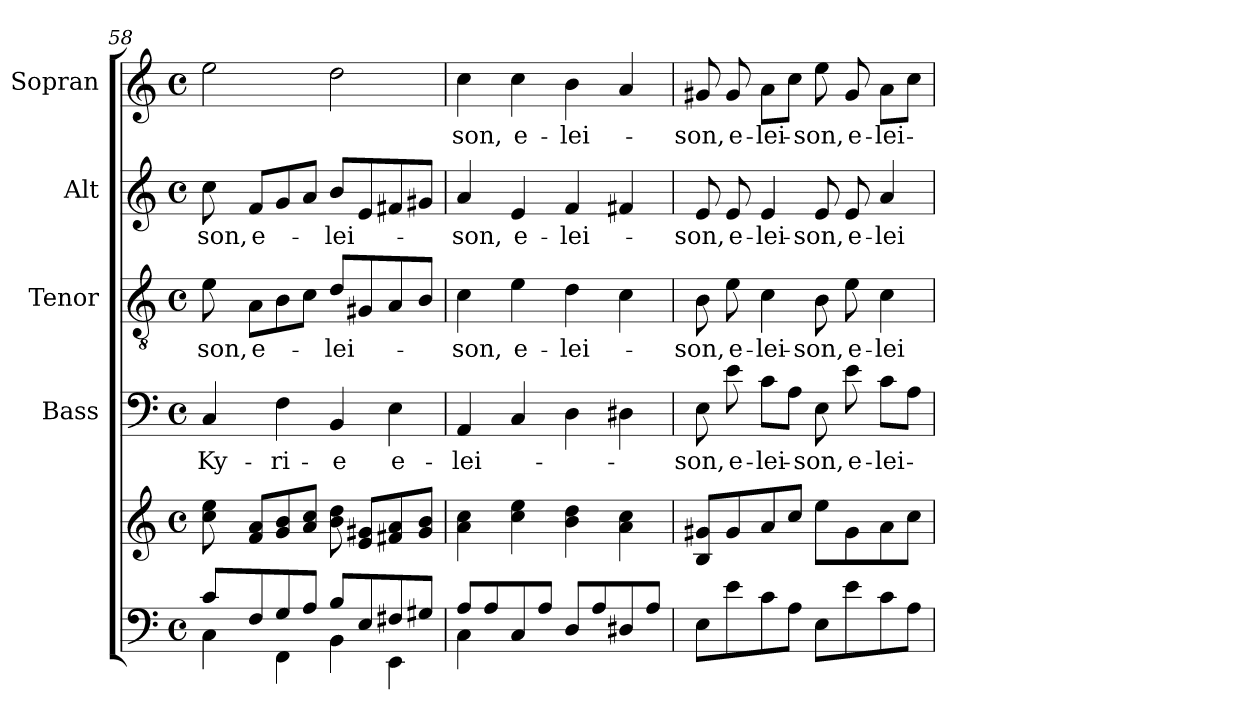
**kern	**kern	**kern	**text	**kern	**text	**kern	**text	**kern	**text
*part5	*part5	*part4	*part4	*part3	*part3	*part2	*part2	*part1	*part1
*staff6	*staff5	*staff4	*staff4	*staff3	*staff3	*staff2	*staff2	*staff1	*staff1
*	*	*I"Bass	*	*I"Tenor	*	*I"Alt	*	*I"Sopran	*
*	*	*I'B.	*	*I'T.	*	*I'A.	*	*I'S.	*
*clefF4	*clefG2	*clefF4	*	*clefGv2	*	*clefG2	*	*clefG2	*
*k[]	*k[]	*k[]	*	*k[]	*	*k[]	*	*k[]	*
*C:	*C:	*C:	*	*C:	*	*C:	*	*C:	*
*M4/4	*M4/4	*M4/4	*	*M4/4	*	*M4/4	*	*M4/4	*
*met(c)	*met(c)	*met(c)	*	*met(c)	*	*met(c)	*	*met(c)	*
=58	=58	=58	=58	=58	=58	=58	=58	=58	=58
*^	*	*	*	*	*	*	*	*	*
!	!	!	!	!LO:LY:b	!	!LO:LY:b	!	!LO:LY:b	!	!
8c/L	4C\	8cc\ 8ee\	4C/	Ky-	8e\	-son,	8cc\	-son,	2ee\	.
!	!	!	!	!	!	!LO:LY:b	!	!LO:LY:b	!	!
8F/	.	8f/ 8a/L	.	.	8A\L	e-	8f/L	e-	.	.
!	!	!	!	!LO:LY:b	!	!	!	!	!	!
8G/	4FF\	8g/ 8b/	4F\	-ri-	8B\	.	8g/	.	.	.
8A/J	.	8a/ 8cc/J	.	.	8c\J	.	8a/J	.	.	.
!	!	!	!	!LO:LY:b	!	!LO:LY:b	!	!LO:LY:b	!	!
8B/L	4BB\	8b\ 8dd\	4BB/	-e	8d/L	-lei-	8b/L	-lei-	2dd\	.
8E/	.	8e/ 8g#X/L	.	.	8G#X/	.	8e/	.	.	.
!	!	!	!	!LO:LY:b	!	!	!	!	!	!
8F#X/	4EE\	8f#X/ 8a/	4E\	e-	8A/	.	8f#X/	.	.	.
8G#X/J	.	8g#/ 8b/J	.	.	8B/J	.	8g#X/J	.	.	.
!!LO:LB:g=z
=59	=59	=59	=59	=59	=59	=59	=59	=59	=59	=59
!	!	!	!	!LO:LY:b	!	!LO:LY:b	!	!LO:LY:b	!	!LO:LY:b
8A/L	4C\	4a\ 4cc\	4AA/	-lei-	4c\	-son,	4a/	-son,	4cc\	-son,
8A/	.	.	.	.	.	.	.	.	.	.
!	!	!	!	!	!	!LO:LY:b	!	!LO:LY:b	!	!LO:LY:b
8C/	2.ryy	4cc\ 4ee\	4C/	.	4e\	e-	4e/	e-	4cc\	e-
8A/J	.	.	.	.	.	.	.	.	.	.
!	!	!	!	!	!	!LO:LY:b	!	!LO:LY:b	!	!LO:LY:b
8D/L	.	4b\ 4dd\	4D\	.	4d\	-lei-	4f/	-lei-	4b\	-lei-
8A/	.	.	.	.	.	.	.	.	.	.
8D#X/	.	4a\ 4cc\	4D#X\	.	4c\	.	4f#X/	.	4a/	.
8A/J	.	.	.	.	.	.	.	.	.	.
*v	*v	*	*	*	*	*	*	*	*	*
=60	=60	=60	=60	=60	=60	=60	=60	=60	=60
!	!	!	!LO:LY:b	!	!LO:LY:b	!	!LO:LY:b	!	!LO:LY:b
8E\L	8B/ 8g#X/L	8E\	-son,	8B\	-son,	8e/	-son,	8g#X/	-son,
!	!	!	!LO:LY:b	!	!LO:LY:b	!	!LO:LY:b	!	!LO:LY:b
8e\	8g#/	8e\	e-	8e\	e-	8e/	e-	8g#/	e-
!	!	!	!LO:LY:b	!	!LO:LY:b	!	!LO:LY:b	!	!LO:LY:b
8c\	8a/	8c\L	-lei-	4c\	-lei-	4e/	-lei-	8a\L	-lei-
8A\J	8cc/J	8A\J	.	.	.	.	.	8cc\J	.
!	!	!	!LO:LY:b	!	!LO:LY:b	!	!LO:LY:b	!	!LO:LY:b
8E\L	8ee\L	8E\	-son,	8B\	-son,	8e/	-son,	8ee\	-son,
!	!	!	!LO:LY:b	!	!LO:LY:b	!	!LO:LY:b	!	!LO:LY:b
8e\	8g#\	8e\	e-	8e\	e-	8e/	e-	8g#/	e-
!	!	!	!LO:LY:b	!	!LO:LY:b	!	!LO:LY:b	!	!LO:LY:b
8c\	8a\	8c\L	-lei-	4c\	-lei-	4a/	-lei-	8a\L	-lei-
8A\J	8cc\J	8A\J	.	.	.	.	.	8cc\J	.
=	=	=	=	=	=	=	=	=	=
*-	*-	*-	*-	*-	*-	*-	*-	*-	*-
